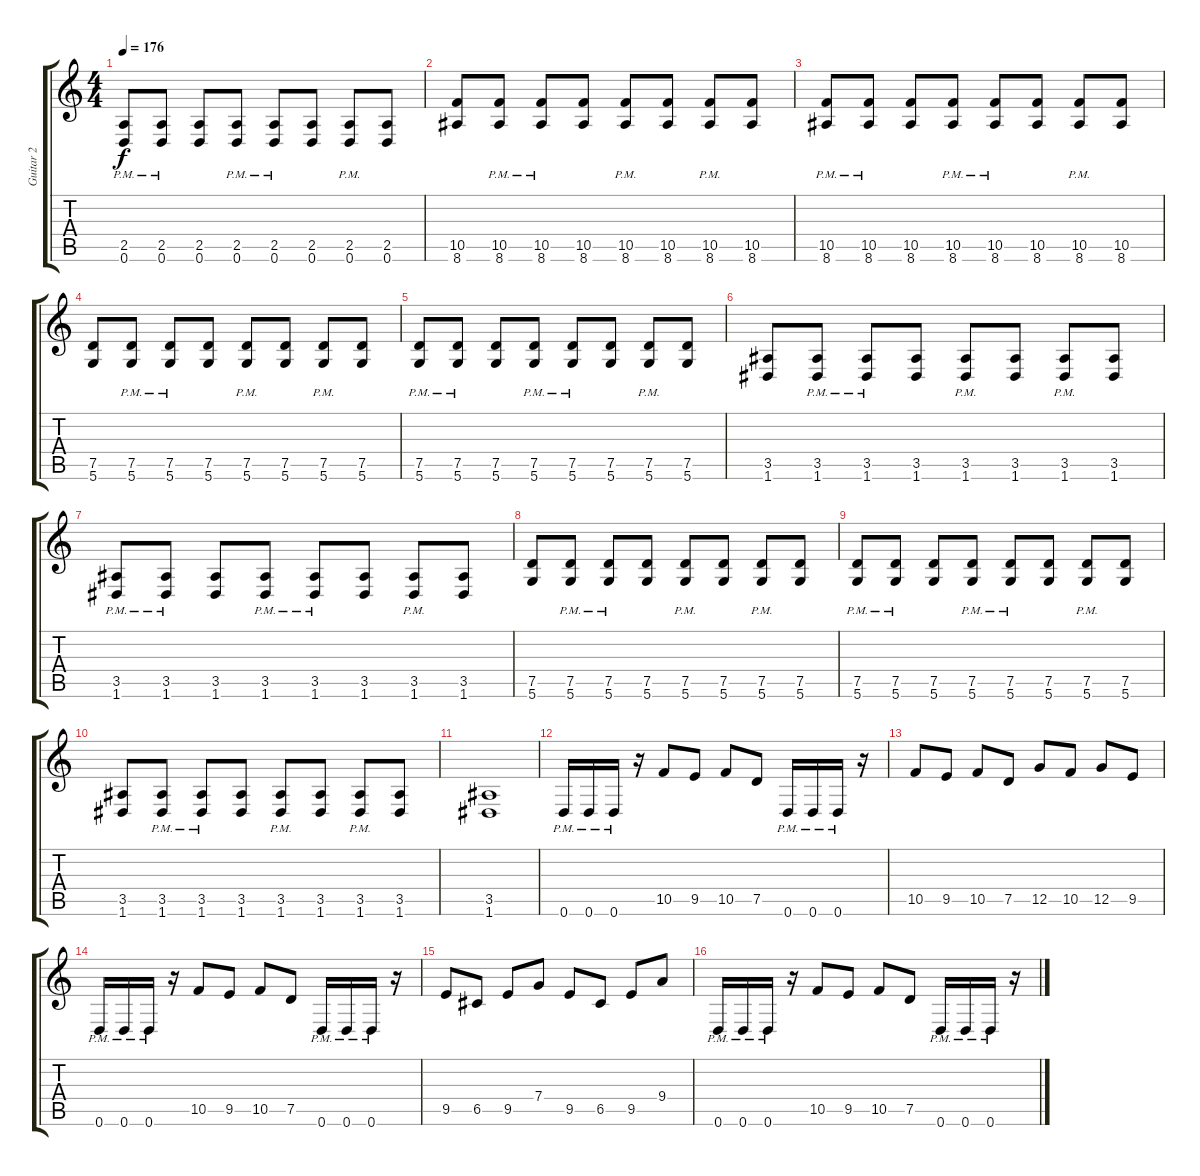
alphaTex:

\track ("Guitar 2" "Guitar 2") {instrument overdrivenguitar}
\staff {score tabs}
\tuning (D4 A3 F3 C3 G2 D2) {hide}
\ts (4 4)
\tempo 176
\clef g2
\ks c
(2.5{pm} 0.6{pm}).8{dy f} (2.5{pm} 0.6{pm}).8 (2.5 0.6).8 (2.5{pm} 0.6{pm}).8 (2.5{pm} 0.6{pm}).8 (2.5 0.6).8 (2.5{pm} 0.6{pm}).8 (2.5 0.6).8 |
(10.5 8.6).8 (10.5{pm} 8.6{pm}).8 (10.5{pm} 8.6{pm}).8 (10.5 8.6).8 (10.5{pm} 8.6{pm}).8 (10.5 8.6).8 (10.5{pm} 8.6{pm}).8 (10.5 8.6).8 |
(10.5{pm} 8.6{pm}).8 (10.5{pm} 8.6{pm}).8 (10.5 8.6).8 (10.5{pm} 8.6{pm}).8 (10.5{pm} 8.6{pm}).8 (10.5 8.6).8 (10.5{pm} 8.6{pm}).8 (10.5 8.6).8 |
(7.5 5.6).8 (7.5{pm} 5.6{pm}).8 (7.5{pm} 5.6{pm}).8 (7.5 5.6).8 (7.5{pm} 5.6{pm}).8 (7.5 5.6).8 (7.5{pm} 5.6{pm}).8 (7.5 5.6).8 |
(7.5{pm} 5.6{pm}).8 (7.5{pm} 5.6{pm}).8 (7.5 5.6).8 (7.5{pm} 5.6{pm}).8 (7.5{pm} 5.6{pm}).8 (7.5 5.6).8 (7.5{pm} 5.6{pm}).8 (7.5 5.6).8 |
(3.5 1.6).8 (3.5{pm} 1.6{pm}).8 (3.5{pm} 1.6{pm}).8 (3.5 1.6).8 (3.5{pm} 1.6{pm}).8 (3.5 1.6).8 (3.5{pm} 1.6{pm}).8 (3.5 1.6).8 |
(3.5{pm} 1.6{pm}).8 (3.5{pm} 1.6{pm}).8 (3.5 1.6).8 (3.5{pm} 1.6{pm}).8 (3.5{pm} 1.6{pm}).8 (3.5 1.6).8 (3.5{pm} 1.6{pm}).8 (3.5 1.6).8 |
(7.5 5.6).8 (7.5{pm} 5.6{pm}).8 (7.5{pm} 5.6{pm}).8 (7.5 5.6).8 (7.5{pm} 5.6{pm}).8 (7.5 5.6).8 (7.5{pm} 5.6{pm}).8 (7.5 5.6).8 |
(7.5{pm} 5.6{pm}).8 (7.5{pm} 5.6{pm}).8 (7.5 5.6).8 (7.5{pm} 5.6{pm}).8 (7.5{pm} 5.6{pm}).8 (7.5 5.6).8 (7.5{pm} 5.6{pm}).8 (7.5 5.6).8 |
(3.5 1.6).8 (3.5{pm} 1.6{pm}).8 (3.5{pm} 1.6{pm}).8 (3.5 1.6).8 (3.5{pm} 1.6{pm}).8 (3.5 1.6).8 (3.5{pm} 1.6{pm}).8 (3.5 1.6).8 |
(3.5 1.6).1 |
0.6{pm}.16{volume 16 balance 16} 0.6{pm}.16 0.6{pm}.16 r.16 10.5.8 9.5.8 10.5.8 7.5.8 0.6{pm}.16 0.6{pm}.16 0.6{pm}.16 r.16 |
10.5.8 9.5.8 10.5.8 7.5.8 12.5.8 10.5.8 12.5.8 9.5.8 |
0.6{pm}.16 0.6{pm}.16 0.6{pm}.16 r.16 10.5.8 9.5.8 10.5.8 7.5.8 0.6{pm}.16 0.6{pm}.16 0.6{pm}.16 r.16 |
9.5.8 6.5.8 9.5.8 7.4.8 9.5.8 6.5.8 9.5.8 9.4.8 |
0.6{pm}.16 0.6{pm}.16 0.6{pm}.16 r.16 10.5.8 9.5.8 10.5.8 7.5.8 0.6{pm}.16 0.6{pm}.16 0.6{pm}.16 r.16
